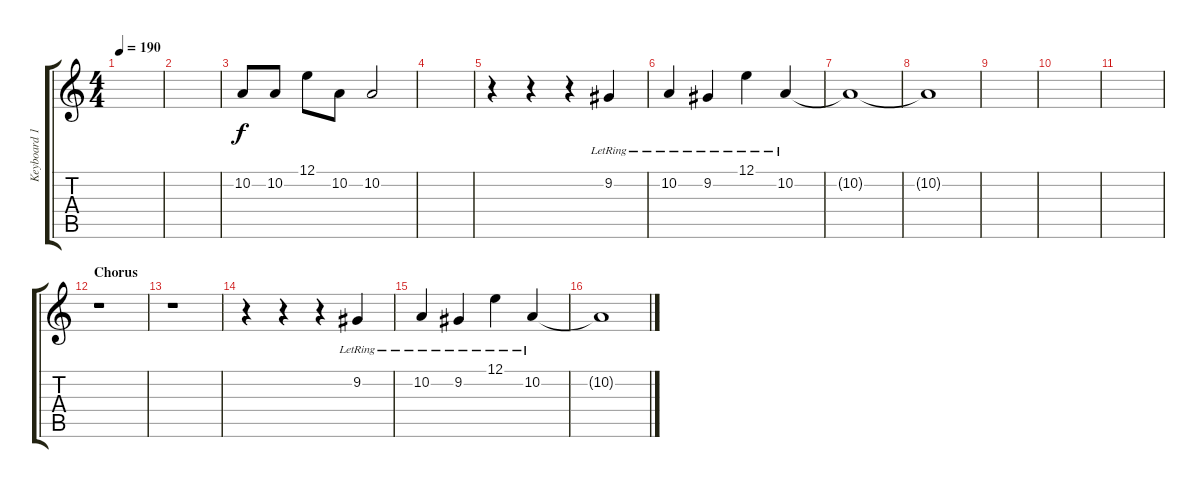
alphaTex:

\track ("Keyboard 1" "Keyboard 1") {instrument electricgrandpiano}
\staff {score tabs}
\tuning (E4 B3 G3 D3 A2 D2) {hide}
\ts (4 4)
\tempo 190
\clef g2
\ks c
|
|
10.2.8{volume 12 instrument electricgrandpiano} 10.2.8 12.1.8 10.2.8 10.2.2 |
|
r.4 r.4 r.4 9.2{lr}.4{instrument pad5bowed} |
10.2{lr}.4 9.2{lr}.4 12.1{lr}.4 10.2{lr}.4 |
10.2{t}.1 |
10.2{t}.1 |
|
|
|
\section ("" "Chorus")
r.1 |
r.1 |
r.4 r.4 r.4 9.2{lr}.4{instrument pad5bowed} |
10.2{lr}.4 9.2{lr}.4 12.1{lr}.4 10.2{lr}.4 |
10.2{t}.1
